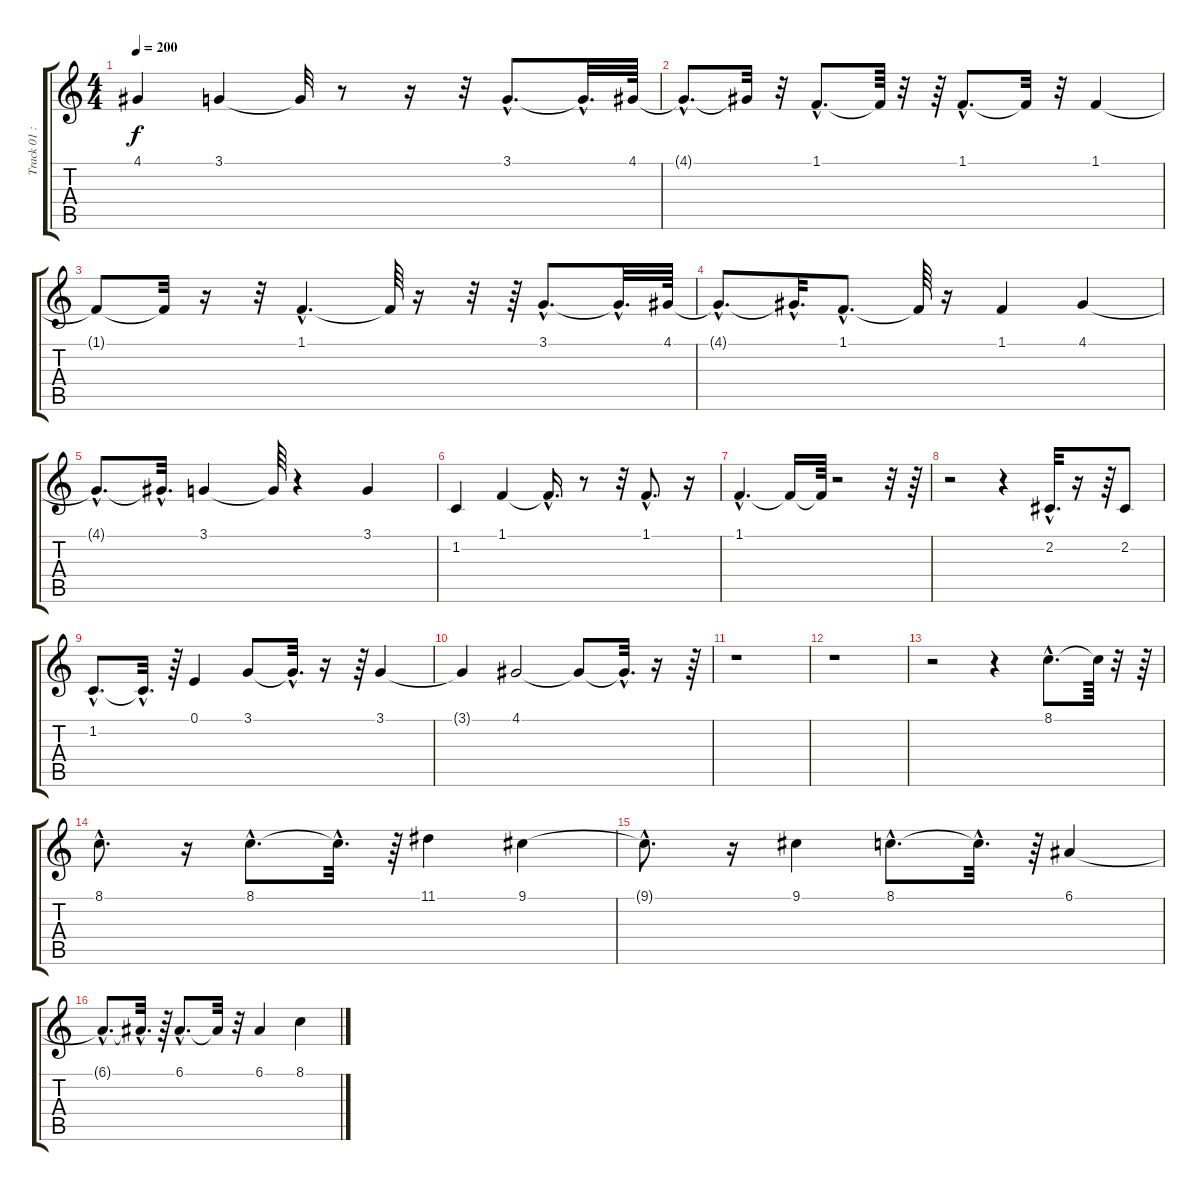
\track ("Track 01 : unspecified" "Track 01 :") {instrument flute}
\staff {score tabs}
\tuning (E4 B3 G3 D3 A2 E2) {hide}
\ts (4 4)
\tempo 200
\clef g2
\ks c
4.1{t}.4{dy f} 3.1.4 3.1{t}.32 r.8 r.16 r.32 3.1{hac}.8{d} 3.1{hac t}.32{d} 4.1.64 |
4.1{hac t}.8{d} 4.1{t}.32 r.32 1.1{hac}.8{d} 1.1{t}.64 r.32 r.64 1.1{hac}.8{d} 1.1{t}.32 r.32 1.1.4 |
1.1{t}.8 1.1{t}.32 r.16 r.32 1.1{hac}.4{d} 1.1{t}.64 r.16 r.32 r.64 3.1{hac}.8{d} 3.1{hac t}.32{d} 4.1.64 |
4.1{hac t}.8{d} 4.1{hac t}.32{d} 1.1{hac}.8{d} 1.1{t}.64 r.16 1.1.4 4.1.4 |
4.1{hac t}.8{d} 4.1{hac t}.32{d} 3.1.4 3.1{t}.64 r.4 3.1.4 |
1.2.4 1.1.4 1.1{hac t}.16{d} r.8 r.32 1.1{hac}.8{d} r.16 |
1.1{hac}.4{d} 1.1{t}.16 1.1{t}.64 r.2 r.32 r.64 |
r.2 r.4 2.2{hac}.32{d} r.16 r.64 2.2.8 |
1.2{hac}.8{d} 1.2{hac t}.32{d} r.64 0.1.4 3.1.8 3.1{hac t}.32{d} r.16 r.64 3.1.4 |
3.1{t}.4 4.1.2 4.1{t}.8 4.1{hac t}.32{d} r.16 r.64 |
r.1 |
r.1 |
r.2 r.4 8.1{hac}.8{d} 8.1{t}.64 r.32 r.64 |
8.1{hac}.8{d} r.16 8.1{hac}.8{d} 8.1{hac t}.32{d} r.64 11.1.4 9.1.4 |
9.1{hac t}.8{d} r.16 9.1.4 8.1{hac}.8{d} 8.1{hac t}.32{d} r.64 6.1.4 |
6.1{hac t}.8{d} 6.1{hac t}.32{d} r.64 6.1{hac}.8{d} 6.1{t}.32 r.32 6.1.4 8.1.4
